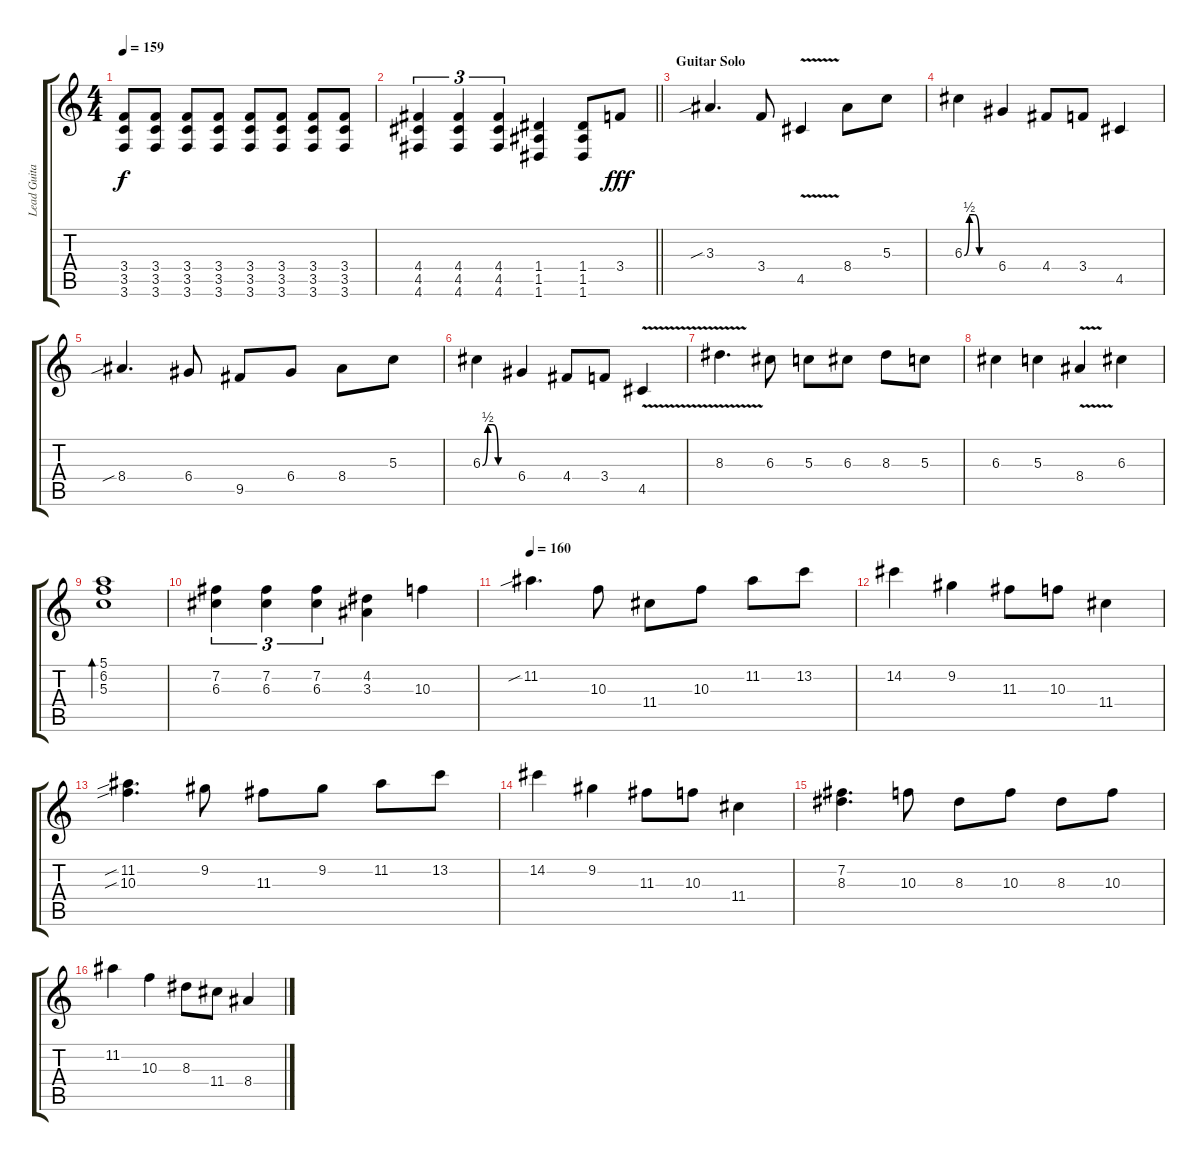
\track ("Lead Guitar" "Lead Guita") {instrument overdrivenguitar}
\staff {score tabs}
\tuning (E4 B3 G3 D3 A2 D2) {hide}
\ts (4 4)
\tempo 159
\clef g2
\ks c
(3.4 3.5 3.6).8{dy f} (3.4 3.5 3.6).8 (3.4 3.5 3.6).8 (3.4 3.5 3.6).8 (3.4 3.5 3.6).8 (3.4 3.5 3.6).8 (3.4 3.5 3.6).8 (3.4 3.5 3.6).8 |
\barLineRight lightlight
(4.4 4.5 4.6).4{tu (3 2)} (4.4 4.5 4.6).4{tu (3 2)} (4.4 4.5 4.6).4{tu (3 2)} (1.4 1.5 1.6).4 (1.4 1.5 1.6).8 3.4.8{dy fff} |
\section ("" "Guitar Solo")
3.3{sib}.4{d} 3.4.8 4.5{v}.4 8.4.8 5.3.8 |
6.3{be (custom 0 0 10 2 20 2 30 0 60 0)}.4 6.4.4 4.4.8 3.4.8 4.5.4 |
8.4{sib}.4{d} 6.4.8 9.5.8 6.4.8 8.4.8 5.3.8 |
6.3{be (custom 0 0 10 2 20 2 30 0 60 0)}.4 6.4.4 4.4.8 3.4.8 4.5{v}.4 |
8.3{v}.4{d} 6.3.8 5.3.8 6.3.8 8.3.8 5.3.8 |
6.3.4 5.3.4 8.4{v}.4 6.3.4 |
(5.1 6.2 5.3).1{bd 60} |
(7.2 6.3).4{tu (3 2)} (7.2 6.3).4{tu (3 2)} (7.2 6.3).4{tu (3 2)} (4.2 3.3).4 10.3.4 |
\tempo 160
11.2{sib}.4{d} 10.3.8 11.4.8 10.3.8 11.2.8 13.2.8 |
14.2.4 9.2.4 11.3.8 10.3.8 11.4.4 |
(11.2{sib} 10.3{sib}).4{d} 9.2.8 11.3.8 9.2.8 11.2.8 13.2.8 |
14.2.4 9.2.4 11.3.8 10.3.8 11.4.4 |
(7.2 8.3).4{d} 10.3.8 8.3.8 10.3.8 8.3.8 10.3.8 |
11.2.4 10.3.4 8.3.8 11.4.8 8.4.4
